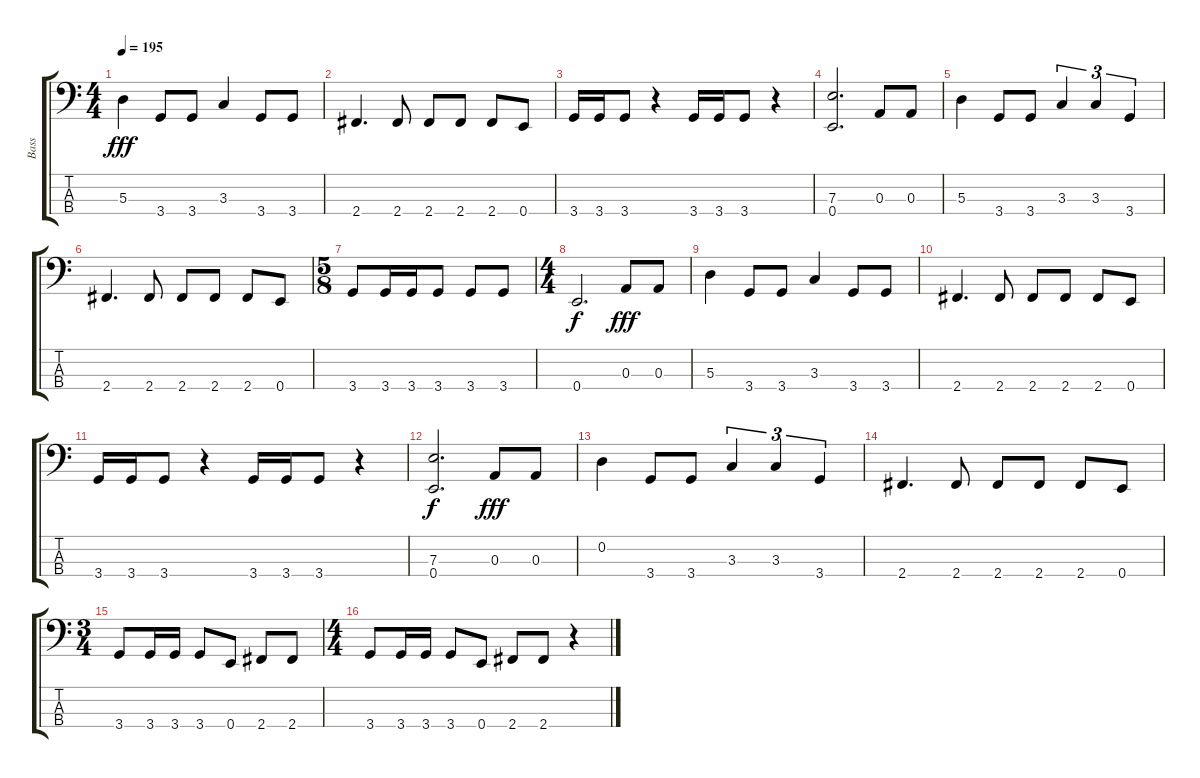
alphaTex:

\track ("Bass" "Bass") {instrument electricbasspick}
\staff {score tabs}
\tuning (G2 D2 A1 E1) {hide}
\ts (4 4)
\tempo 195
\clef f4
\ks c
5.3.4{dy fff} 3.4.8 3.4.8 3.3.4 3.4.8 3.4.8 |
2.4.4{d} 2.4.8 2.4.8 2.4.8 2.4.8 0.4.8 |
3.4.16 3.4.16 3.4.8 r.4 3.4.16 3.4.16 3.4.8 r.4 |
(7.3 0.4).2{d} 0.3.8 0.3.8 |
5.3.4 3.4.8 3.4.8 3.3.4{tu (3 2)} 3.3.4{tu (3 2)} 3.4.4{tu (3 2)} |
2.4.4{d} 2.4.8 2.4.8 2.4.8 2.4.8 0.4.8 |
\ts (5 8)
3.4.8 3.4.16 3.4.16 3.4.8 3.4.8 3.4.8 |
\ts (4 4)
0.4.2{d dy f} 0.3.8{dy fff} 0.3.8 |
5.3.4 3.4.8 3.4.8 3.3.4 3.4.8 3.4.8 |
2.4.4{d} 2.4.8 2.4.8 2.4.8 2.4.8 0.4.8 |
3.4.16 3.4.16 3.4.8 r.4 3.4.16 3.4.16 3.4.8 r.4 |
(7.3 0.4).2{d dy f} 0.3.8{dy fff} 0.3.8 |
0.2.4 3.4.8 3.4.8 3.3.4{tu (3 2)} 3.3.4{tu (3 2)} 3.4.4{tu (3 2)} |
2.4.4{d} 2.4.8 2.4.8 2.4.8 2.4.8 0.4.8 |
\ts (3 4)
3.4.8 3.4.16 3.4.16 3.4.8 0.4.8 2.4.8 2.4.8 |
\ts (4 4)
3.4.8 3.4.16 3.4.16 3.4.8 0.4.8 2.4.8 2.4.8 r.4
